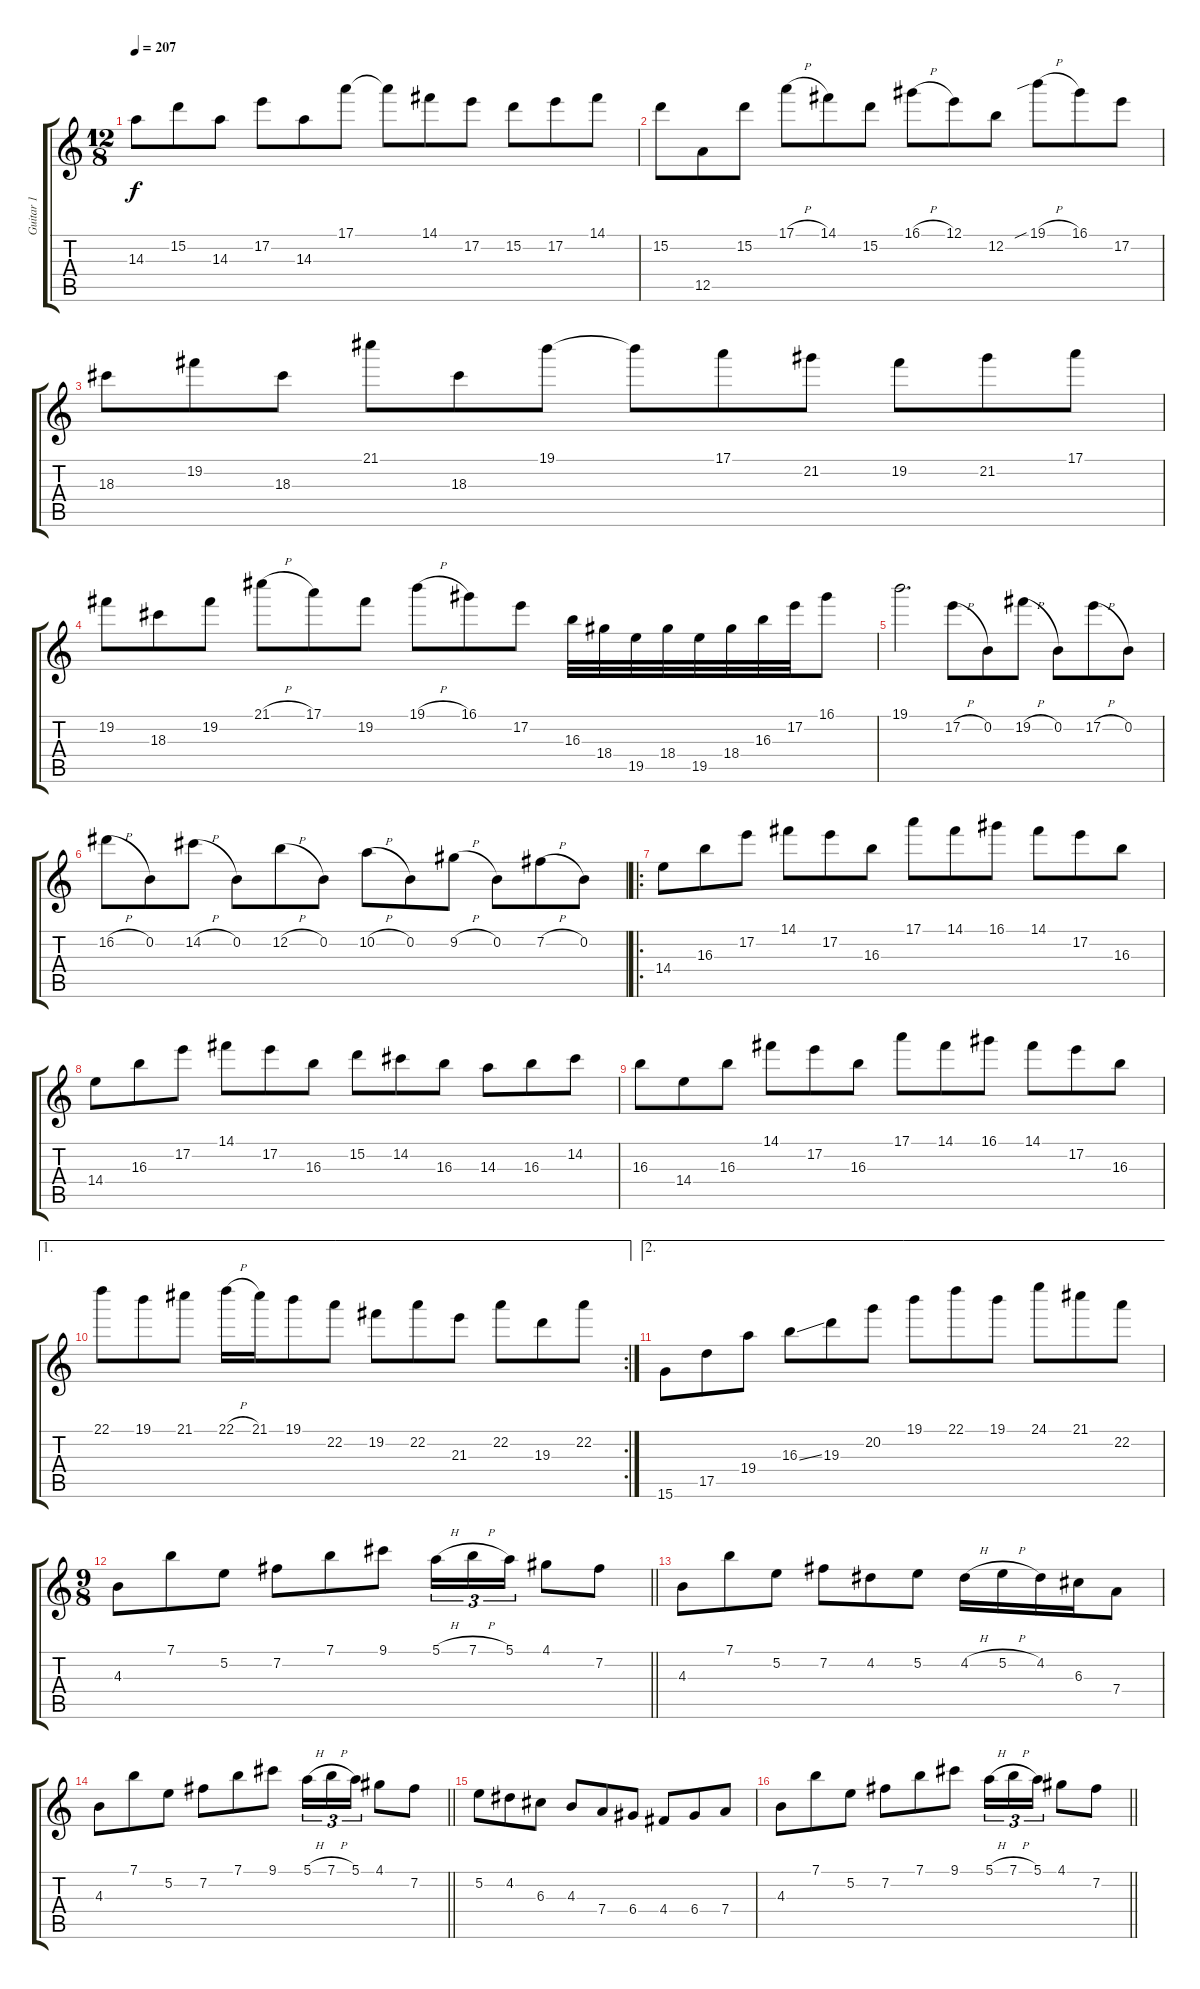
\track ("Guitar 1" "Guitar 1") {instrument distortionguitar}
\staff {score tabs}
\tuning (E4 B3 G3 D3 A2 E2) {hide}
\ts (12 8)
\tempo 207
\clef g2
\ks c
14.3.8{dy f} 15.2.8 14.3.8 17.2.8 14.3.8 17.1.8 17.1{t}.8 14.1.8 17.2.8 15.2.8 17.2.8 14.1.8 |
15.2.8 12.5.8 15.2.8 17.1{h}.8 14.1.8 15.2.8 16.1{h}.8 12.1.8 12.2.8 19.1{sib h}.8 16.1.8 17.2.8 |
18.3.8 19.2.8 18.3.8 21.1.8 18.3.8 19.1.8 19.1{t}.8 17.1.8 21.2.8 19.2.8 21.2.8 17.1.8 |
19.2.8 18.3.8 19.2.8 21.1{h}.8 17.1.8 19.2.8 19.1{h}.8 16.1.8 17.2.8 16.3.32 18.4.32 19.5.32 18.4.32 19.5.32 18.4.32 16.3.32 17.2.32 16.1.8 |
19.1.2{d} 17.2{h}.8 0.2.8 19.2{h}.8 0.2.8 17.2{h}.8 0.2.8 |
16.2{h}.8 0.2.8 14.2{h}.8 0.2.8 12.2{h}.8 0.2.8 10.2{h}.8 0.2.8 9.2{h}.8 0.2.8 7.2{h}.8 0.2.8 |
\ro
14.4.8 16.3.8 17.2.8 14.1.8 17.2.8 16.3.8 17.1.8 14.1.8 16.1.8 14.1.8 17.2.8 16.3.8 |
14.4.8 16.3.8 17.2.8 14.1.8 17.2.8 16.3.8 15.2.8 14.2.8 16.3.8 14.3.8 16.3.8 14.2.8 |
16.3.8 14.4.8 16.3.8 14.1.8 17.2.8 16.3.8 17.1.8 14.1.8 16.1.8 14.1.8 17.2.8 16.3.8 |
\ae 1
\rc 2
22.1.8 19.1.8 21.1.8 22.1{h}.16 21.1.16 19.1.8 22.2.8 19.2.8 22.2.8 21.3.8 22.2.8 19.3.8 22.2.8 |
\ae 2
15.6.8 17.5.8 19.4.8 16.3{ss}.8 19.3.8 20.2.8 19.1.8 22.1.8 19.1.8 24.1.8 21.1.8 22.2.8 |
\ts (9 8)
\barLineRight lightlight
4.3.8 7.1.8 5.2.8 7.2.8 7.1.8 9.1.8 5.1{h}.16{tu (3 2)} 7.1{h}.16{tu (3 2)} 5.1.16{tu (3 2)} 4.1.8 7.2.8 |
4.3.8 7.1.8 5.2.8 7.2.8 4.2.8 5.2.8 4.2{h}.16 5.2{h}.16 4.2.16 6.3.16 7.4.8 |
\barLineRight lightlight
4.3.8 7.1.8 5.2.8 7.2.8 7.1.8 9.1.8 5.1{h}.16{tu (3 2)} 7.1{h}.16{tu (3 2)} 5.1.16{tu (3 2)} 4.1.8 7.2.8 |
5.2.8 4.2.8 6.3.8 4.3.8 7.4.8 6.4.8 4.4.8 6.4.8 7.4.8 |
\barLineRight lightlight
4.3.8 7.1.8 5.2.8 7.2.8 7.1.8 9.1.8 5.1{h}.16{tu (3 2)} 7.1{h}.16{tu (3 2)} 5.1.16{tu (3 2)} 4.1.8 7.2.8
